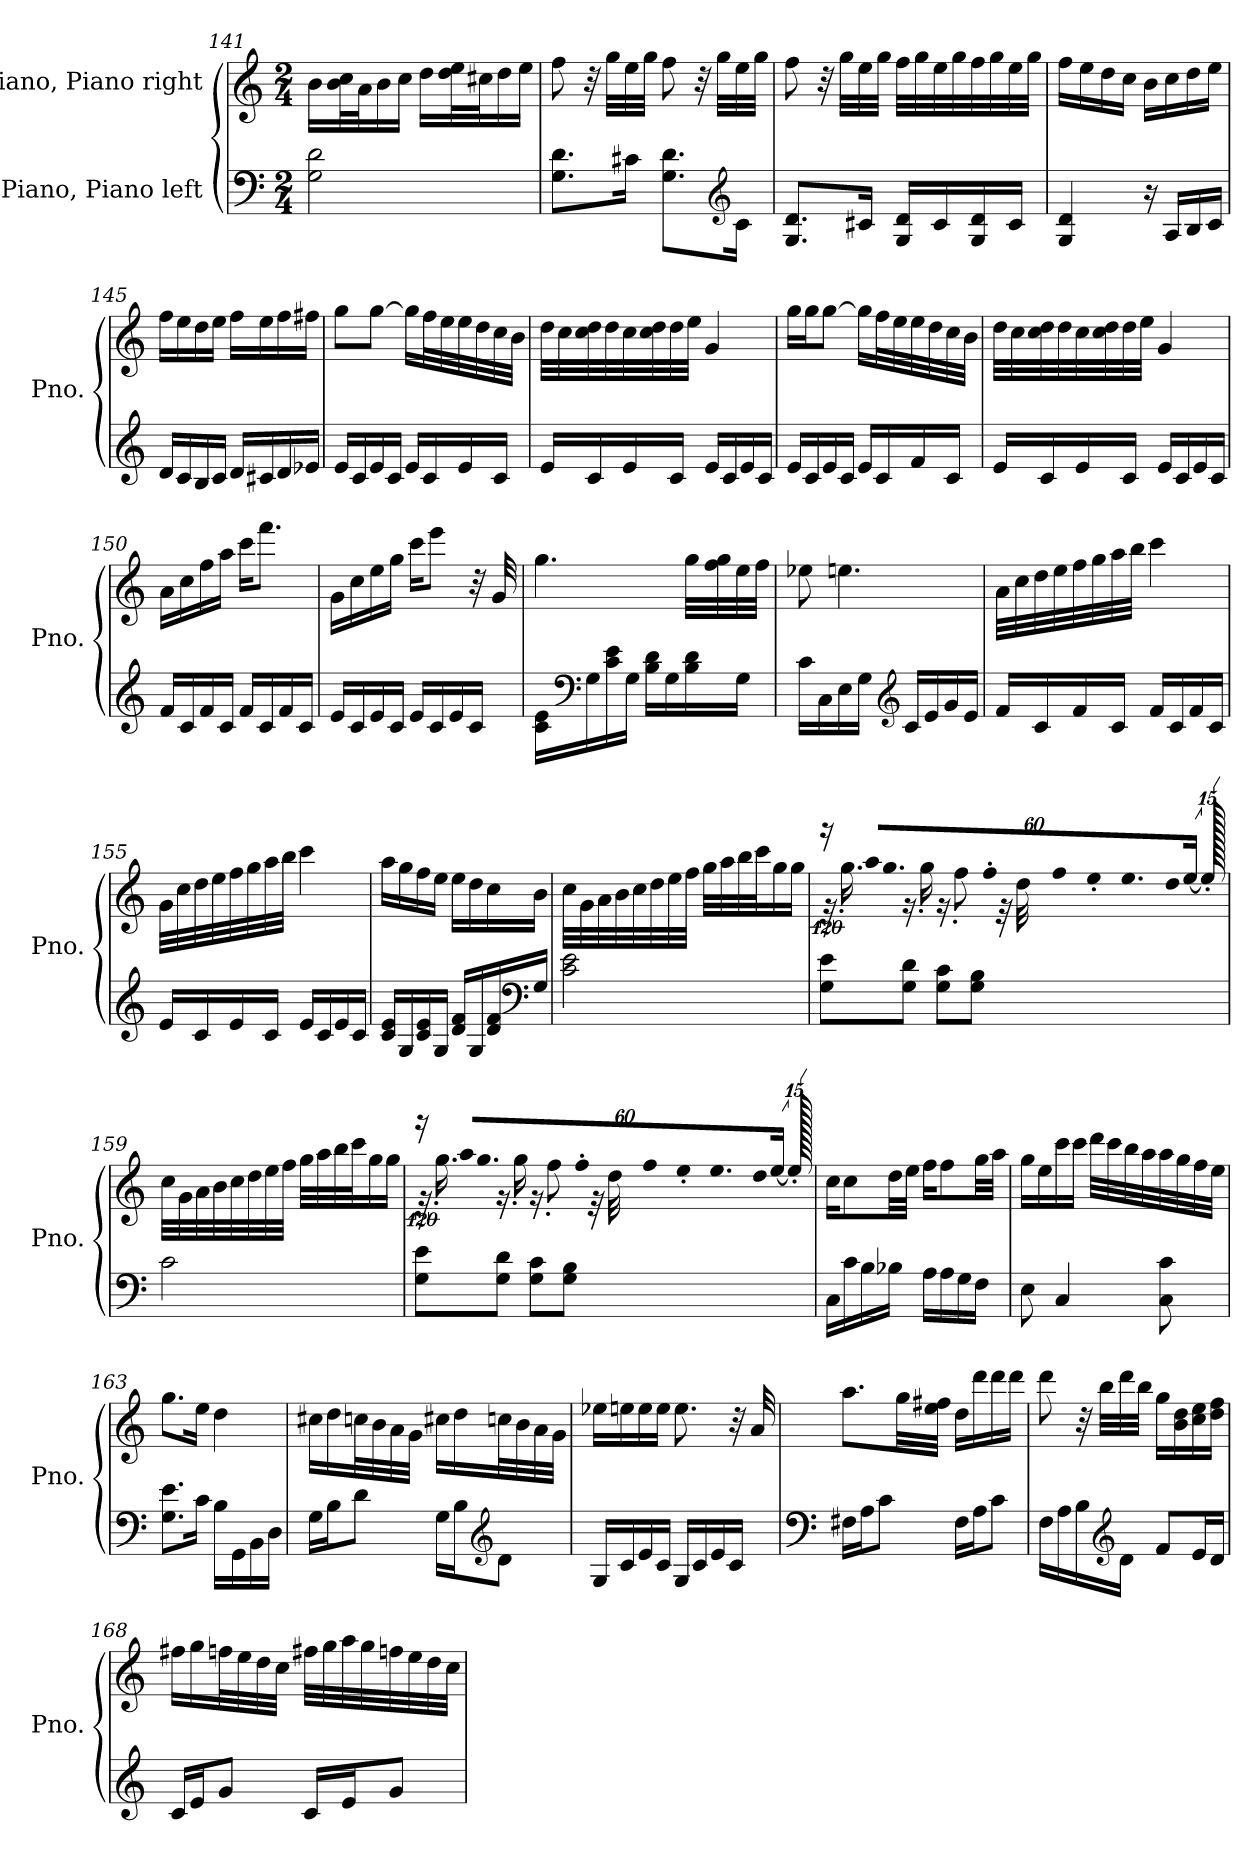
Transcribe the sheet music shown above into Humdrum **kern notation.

**kern	**kern
*part2	*part1
*staff2	*staff1
*I"Piano, Piano left	*I"Piano, Piano right
*I'Pno.	*I'Pno.
*clefF4	*clefG2
*k[]	*k[]
*M2/4	*M2/4
=141	=141
2G\ 2d\	16b\LL
.	32b\ 32cc\L
.	32a\J
.	16b\
.	16cc\JJ
.	16dd\LL
.	32dd\ 32ee\L
.	32cc#X\J
.	16dd\
.	16ee\JJ
=142	=142
8.G\ 8.d\L	8ff\
.	32r
.	32gg\LLL
16c#X\Jk	32ee\
.	32gg\JJJ
8.G\ 8.d\L	8ff\
.	32r
.	32gg\LLL
*clefG2	*
16c#\Jk	32ee\
.	32gg\JJJ
!!LO:LB:g=z
=143	=143
8.G/ 8.d/L	8ff\
.	32r
.	32gg\LLL
16c#X/Jk	32ee\
.	32gg\JJJ
16G/ 16d/LL	32ff\LLL
.	32gg\
16c#/	32ee\
.	32gg\
16G/ 16d/	32ff\
.	32gg\
16c#/JJ	32ee\
.	32gg\JJJ
=144	=144
4G/ 4d/	16ff\LL
.	16ee\
.	16dd\
.	16cc\JJ
16r	16b\LL
16A/LL	16cc\
16B/	16dd\
16c/JJ	16ee\JJ
=145	=145
16d/LL	16ff\LL
16c/	16ee\
16B/	16dd\
16c/JJ	16ee\JJ
16d/LL	16ff\LL
16c#X/	16ee\
16d/	16ff\
16e-X/JJ	16ff#X\JJ
=146	=146
16e/LL	8gg\L
16c/	.
16e/	[8gg\J
16c/JJ	.
16e/LL	16gg\LL]
16c/	32ff\L
.	32ee\
16e/	32ee\
.	32dd\
16c/JJ	32cc\
.	32b\JJJ
!!LO:LB:g=z
=147	=147
16e/LL	32dd\LLL
.	32cc\
16c/	32cc\ 32dd\
.	32dd\
16e/	32cc\
.	32cc\ 32dd\
16c/JJ	32dd\
.	32ee\JJJ
16e/LL	4g/
16c/	.
16e/	.
16c/JJ	.
=148	=148
16e/LL	16gg\LL
16c/	16gg\J
16e/	[8gg\J
16c/JJ	.
16e/LL	16gg\LL]
16c/	32ff\L
.	32ee\
16f/	32ee\
.	32dd\
16c/JJ	32cc\
.	32b\JJJ
=149	=149
16e/LL	32dd\LLL
.	32cc\
16c/	32cc\ 32dd\
.	32dd\
16e/	32cc\
.	32cc\ 32dd\
16c/JJ	32dd\
.	32ee\JJJ
16e/LL	4g/
16c/	.
16e/	.
16c/JJ	.
!!LO:LB:g=z
=150	=150
16f/LL	16a\LL
16c/	16cc\
16f/	16ff\
16c/JJ	16aa\JJ
16f/LL	16ccc\KL
16c/	8.fff\J
16f/	.
16c/JJ	.
=151	=151
16e/LL	16g\LL
16c/	16cc\
16e/	16ee\
16c/JJ	16gg\JJ
16e/LL	16ccc\KL
16c/	8eee\J
16e/	.
16c/JJ	32r
.	32g/
=152	=152
16c\ 16e\LL	4.gg\
*clefF4	*
16G\	.
16c\ 16e\	.
16G\JJ	.
16B\ 16d\LL	.
16G\	.
16B\ 16d\	32gg\LLL
.	32ff\ 32gg\
16G\JJ	32ee\
.	32ff\JJJ
=153	=153
16c\LL	8ee-X\
16C\	.
16E\	4.een\
16G\JJ	.
*clefG2	*
16c/LL	.
16e/	.
16g/	.
16e/JJ	.
!!LO:PB:g=z
=154	=154
16f/LL	32a\LLL
.	32cc\
16c/	32dd\
.	32ee\
16f/	32ff\
.	32gg\
16c/JJ	32aa\
.	32bb\JJJ
16f/LL	4ccc\
16c/	.
16f/	.
16c/JJ	.
=155	=155
16e/LL	32g\LLL
.	32cc\
16c/	32dd\
.	32ee\
16e/	32ff\
.	32gg\
16c/JJ	32aa\
.	32bb\JJJ
16e/LL	4ccc\
16c/	.
16e/	.
16c/JJ	.
=156	=156
16c/ 16e/LL	16aa\LL
16G/	16gg\
16c/ 16e/	16ff\
16G/JJ	16ee\JJ
16d/ 16f/LL	16ee\LL
16G/	16dd\
16d/ 16f/	16cc\
*clefF4	*
16G/JJ	16b\JJ
!!LO:LB:g=z
=157	=157
2c\ 2e\	32cc\LLL
.	32g\
.	32a\
.	32b\
.	32cc\
.	32dd\
.	32ee\
.	32ff\JJJ
.	32gg\LLL
.	32aa\
.	32bb\
.	32ccc\J
.	16gg\
.	16gg\JJ
=158	=158
!	!LO:N:vis=16
*	*^
8G\ 8e\L	1920%107r	32r
.	.	16.gg'\
!	!LO:N:vis=32	!
.	1920%53aa/KLL	.
.	18.gg/	.
8G\ 8d\J	.	16r
!	!LO:N:vis=16	!
.	1920%107ff'/	.
.	.	16gg'\
!	!LO:N:vis=16	!
.	1920%107ff/	.
8G\ 8c\L	.	16r
!	!LO:N:vis=16	!
.	1920%107ee'/	.
.	.	8ff'\
.	18.ee/	.
8G\ 8B\J	.	.
!	!LO:N:vis=32	!
.	1920%53dd/K	.
.	.	32r
.	[960%53ee/JJ	.
.	.	32dd\
1920ryy	1920ee'/]	1920ryy
*	*v	*v
!!LO:LB:g=z
=159	=159
2c\	32cc\LLL
.	32g\
.	32a\
.	32b\
.	32cc\
.	32dd\
.	32ee\
.	32ff\JJJ
.	32gg\LLL
.	32aa\
.	32bb\
.	32ccc\J
.	16gg\
.	16gg\JJ
=160	=160
!	!LO:N:vis=16
*	*^
8G\ 8e\L	1920%107r	32r
.	.	16.gg'\
!	!LO:N:vis=32	!
.	1920%53aa/KLL	.
.	18.gg/	.
8G\ 8d\J	.	16r
!	!LO:N:vis=16	!
.	1920%107ff'/	.
.	.	16gg'\
!	!LO:N:vis=16	!
.	1920%107ff/	.
8G\ 8c\L	.	16r
!	!LO:N:vis=16	!
.	1920%107ee'/	.
.	.	8ff'\
.	18.ee/	.
8G\ 8B\J	.	.
!	!LO:N:vis=32	!
.	1920%53dd/K	.
.	.	32r
.	[960%53ee/JJ	.
.	.	32dd\
1920ryy	1920ee'/]	1920ryy
*	*v	*v
=161	=161
16C\LL	16cc\KL
16c\	8cc\
16B\	.
16B-X\JJ	32dd\LL
.	32ee\JJJ
16A\LL	16ff\KL
16A\	8ff\
16G\	.
16F\JJ	32gg\LL
.	32aa\JJJ
!!LO:LB:g=z
=162	=162
8E\	16gg\LL
.	16ee\
4C/	16ccc\
.	16ccc\JJ
.	32ddd\LLL
.	32ccc\
.	32bb\
.	32aa\
8C\ 8c\	32aa\
.	32gg\
.	32ff\
.	32ee\JJJ
=163	=163
8.G\ 8.e\L	8.gg\L
16c\Jk	16ee\Jk
16B\LL	4dd\
16GG\	.
16BB\	.
16D\JJ	.
=164	=164
16G\LL	16cc#X\LL
16B\J	16dd\
8d\J	32ccn\L
.	32b\
.	32a\
.	32g\JJJ
16G\LL	16cc#X\LL
16B\J	16dd\
*clefG2	*
8d\J	32ccn\L
.	32b\
.	32a\
.	32g\JJJ
!!LO:LB:g=z
=165	=165
16G/LL	16ee-X\LL
16c/	16een\
16e/	16ee\
16c/JJ	16ee\JJ
16G/LL	8.ee\
16c/	.
16e/	.
16c/JJ	32r
.	32a/
=166	=166
*clefF4	*
16F#X\LL	8.aa\L
16A\J	.
8c\J	.
.	32gg\LL
.	32ee\ 32ff#X\JJJ
16F#\LL	16dd\LL
16A\J	16ddd\
8c\J	16ddd\
.	16ddd\JJ
=167	=167
16F\LL	8ddd\
16A\	.
16B\	32r
.	32bb\LLL
*clefG2	*
16d\JJ	32ddd\
.	32bb\JJJ
8f/L	16gg\LL
.	16b\ 16dd\
16e/L	16cc\ 16ee\
16d/JJ	16dd\ 16ff\JJ
!!LO:LB:g=z
=168	=168
16c/LL	16ff#X\LL
16e/J	16gg\
8g/J	32ffn\L
.	32ee\
.	32dd\
.	32cc\JJJ
16c/LL	32ff#X\LLL
.	32gg\
16e/J	32aa\
.	32gg\
8g/J	32ffn\
.	32ee\
.	32dd\
.	32cc\JJJ
=	=
*-	*-
